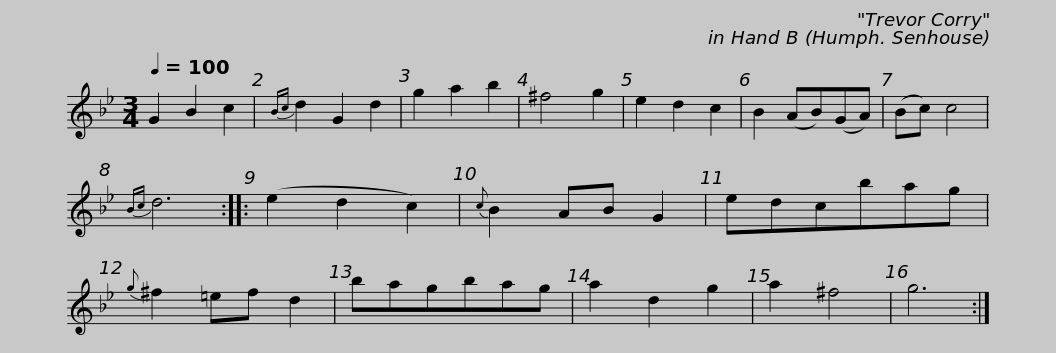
X:1
L:1/8
Q:1/4=100
M:3/4
I:linebreak $
K:Gmin
V:1 treble
V:1
 G2 B2 c2 |{Bc} d2 G2 d2 | g2 a2 b2 | ^f4 g2 | e2 d2 c2 | %5
 B2 (AB)(GA) | (Bc) c4 |{Bc} d6 :: (e2 d2 c2) |{c} B2 AB G2 |$ %10
 edcbag |{g} ^f2 =ef d2 | bagbag | a2 d2 g2 | a2 ^f4 | %15
 g6 :| %16
